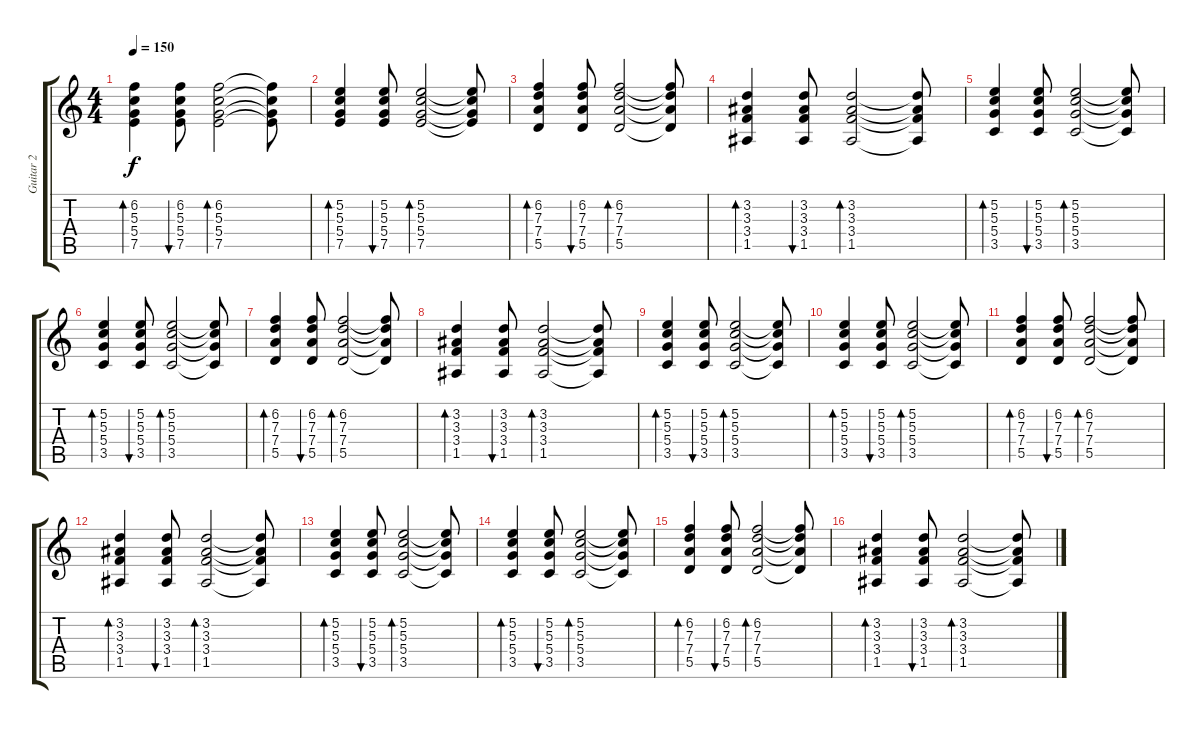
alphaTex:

\track ("Guitar 2" "Guitar 2") {instrument electricguitarjazz}
\staff {score tabs}
\tuning (E4 B3 G3 D3 A2 E2) {hide}
\ts (4 4)
\tempo 150
\clef g2
\ks c
(6.2 5.3 5.4 7.5).4{bd 120 dy f} (6.2 5.3 5.4 7.5).8{bu 60} (6.2 5.3 5.4 7.5).2{bd 60} (6.2{t} 5.3{t} 5.4{t} 7.5{t}).8 |
(5.2 5.3 5.4 7.5).4{bd 120} (5.2 5.3 5.4 7.5).8{bu 60} (5.2 5.3 5.4 7.5).2{bd 60} (5.2{t} 5.3{t} 5.4{t} 7.5{t}).8 |
(6.2 7.3 7.4 5.5).4{bd 120} (6.2 7.3 7.4 5.5).8{bu 60} (6.2 7.3 7.4 5.5).2{bd 60} (6.2{t} 7.3{t} 7.4{t} 5.5{t}).8 |
(3.2 3.3 3.4 1.5).4{bd 120} (3.2 3.3 3.4 1.5).8{bu 60} (3.2 3.3 3.4 1.5).2{bd 60} (3.2{t} 3.3{t} 3.4{t} 1.5{t}).8 |
(5.2 5.3 5.4 3.5).4{bd 120} (5.2 5.3 5.4 3.5).8{bu 60} (5.2 5.3 5.4 3.5).2{bd 60} (5.2{t} 5.3{t} 5.4{t} 3.5{t}).8 |
(5.2 5.3 5.4 3.5).4{bd 120} (5.2 5.3 5.4 3.5).8{bu 60} (5.2 5.3 5.4 3.5).2{bd 60} (5.2{t} 5.3{t} 5.4{t} 3.5{t}).8 |
(6.2 7.3 7.4 5.5).4{bd 120} (6.2 7.3 7.4 5.5).8{bu 60} (6.2 7.3 7.4 5.5).2{bd 60} (6.2{t} 7.3{t} 7.4{t} 5.5{t}).8 |
(3.2 3.3 3.4 1.5).4{bd 120} (3.2 3.3 3.4 1.5).8{bu 60} (3.2 3.3 3.4 1.5).2{bd 60} (3.2{t} 3.3{t} 3.4{t} 1.5{t}).8 |
(5.2 5.3 5.4 3.5).4{bd 120} (5.2 5.3 5.4 3.5).8{bu 60} (5.2 5.3 5.4 3.5).2{bd 60} (5.2{t} 5.3{t} 5.4{t} 3.5{t}).8 |
(5.2 5.3 5.4 3.5).4{bd 120} (5.2 5.3 5.4 3.5).8{bu 60} (5.2 5.3 5.4 3.5).2{bd 60} (5.2{t} 5.3{t} 5.4{t} 3.5{t}).8 |
(6.2 7.3 7.4 5.5).4{bd 120} (6.2 7.3 7.4 5.5).8{bu 60} (6.2 7.3 7.4 5.5).2{bd 60} (6.2{t} 7.3{t} 7.4{t} 5.5{t}).8 |
(3.2 3.3 3.4 1.5).4{bd 120} (3.2 3.3 3.4 1.5).8{bu 60} (3.2 3.3 3.4 1.5).2{bd 60} (3.2{t} 3.3{t} 3.4{t} 1.5{t}).8 |
(5.2 5.3 5.4 3.5).4{bd 120} (5.2 5.3 5.4 3.5).8{bu 60} (5.2 5.3 5.4 3.5).2{bd 60} (5.2{t} 5.3{t} 5.4{t} 3.5{t}).8 |
(5.2 5.3 5.4 3.5).4{bd 120} (5.2 5.3 5.4 3.5).8{bu 60} (5.2 5.3 5.4 3.5).2{bd 60} (5.2{t} 5.3{t} 5.4{t} 3.5{t}).8 |
(6.2 7.3 7.4 5.5).4{bd 120} (6.2 7.3 7.4 5.5).8{bu 60} (6.2 7.3 7.4 5.5).2{bd 60} (6.2{t} 7.3{t} 7.4{t} 5.5{t}).8 |
(3.2 3.3 3.4 1.5).4{bd 120} (3.2 3.3 3.4 1.5).8{bu 60} (3.2 3.3 3.4 1.5).2{bd 60} (3.2{t} 3.3{t} 3.4{t} 1.5{t}).8
